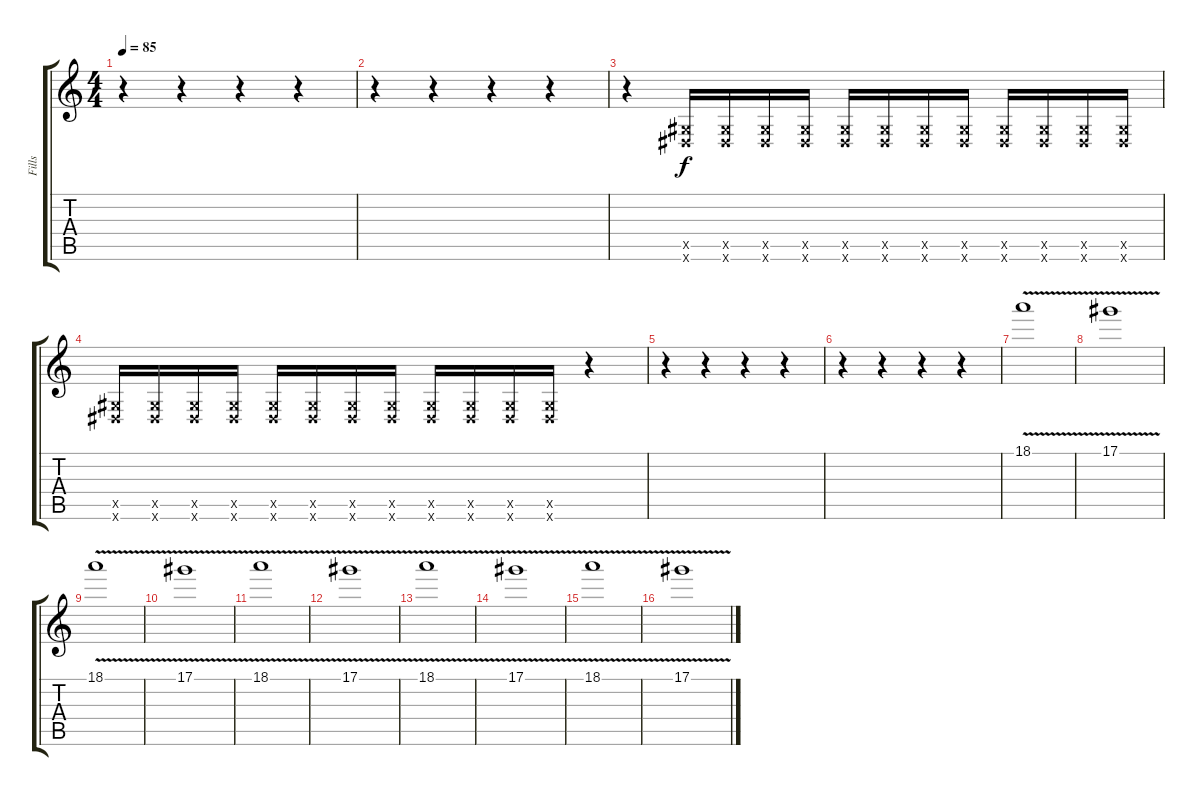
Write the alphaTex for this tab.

\track ("Fills" "Fills") {instrument distortionguitar}
\staff {score tabs}
\tuning (Eb4 Bb3 Gb3 Db3 Ab2 Eb2) {hide}
\ts (4 4)
\tempo 85
\clef g2
\ks c
r.4{dy f volume 11} r.4 r.4 r.4 |
r.4 r.4 r.4 r.4 |
r.4 (0.5{x} 0.6{x}).16 (0.5{x} 0.6{x}).16 (0.5{x} 0.6{x}).16 (0.5{x} 0.6{x}).16 (0.5{x} 0.6{x}).16 (0.5{x} 0.6{x}).16 (0.5{x} 0.6{x}).16 (0.5{x} 0.6{x}).16 (0.5{x} 0.6{x}).16 (0.5{x} 0.6{x}).16 (0.5{x} 0.6{x}).16 (0.5{x} 0.6{x}).16 |
(0.5{x} 0.6{x}).16 (0.5{x} 0.6{x}).16 (0.5{x} 0.6{x}).16 (0.5{x} 0.6{x}).16 (0.5{x} 0.6{x}).16 (0.5{x} 0.6{x}).16 (0.5{x} 0.6{x}).16 (0.5{x} 0.6{x}).16 (0.5{x} 0.6{x}).16 (0.5{x} 0.6{x}).16 (0.5{x} 0.6{x}).16 (0.5{x} 0.6{x}).16 r.4 |
r.4 r.4 r.4 r.4 |
r.4 r.4 r.4 r.4 |
18.1{v}.1 |
17.1{v}.1 |
18.1{v}.1 |
17.1{v}.1 |
18.1{v}.1 |
17.1{v}.1 |
18.1{v}.1 |
17.1{v}.1 |
18.1{v}.1 |
17.1{v}.1
